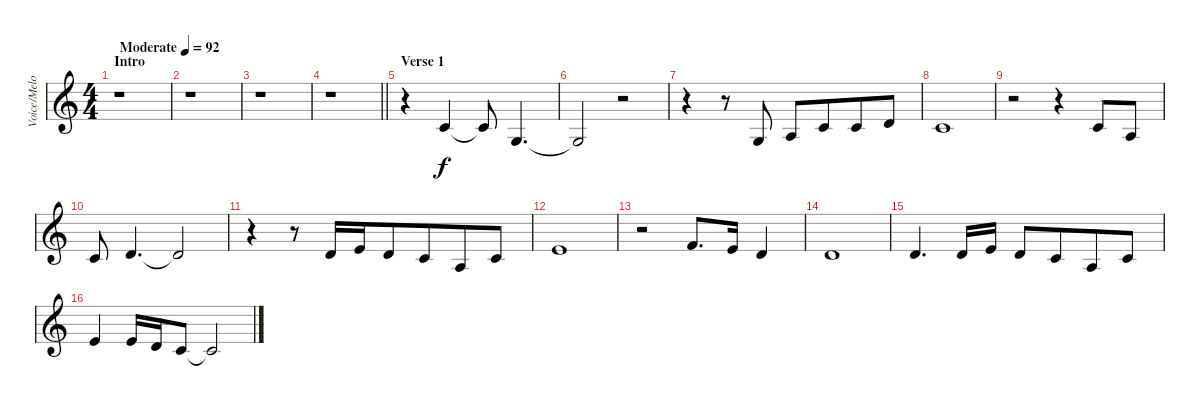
\track ("Voice/Melody" "Voice/Melo") {instrument clarinet}
\staff {score}
\tuning (E4 B3 G3 D3 A2 E2) {hide}
\ts (4 4)
\section ("" "Intro")
\tempo (92 "Moderate")
\clef g2
\ks c
r.1{dy f instrument clarinet} |
r.1 |
r.1 |
\barLineRight lightlight
r.1 |
\section ("" "Verse 1")
r.4 1.2.4 1.2{t}.8 0.3.4{d} |
0.3{t}.2 r.2 |
r.4 r.8 0.3.8 2.3.8 1.2.8{beam merge} 1.2.8 3.2.8 |
1.2.1 |
r.2 r.4 1.2.8 2.3.8 |
1.2.8 3.2.4{d} 3.2{t}.2 |
r.4 r.8 3.2.16 0.1.16{beam merge} 3.2.8 1.2.8{beam merge} 2.3.8 1.2.8 |
0.1.1 |
r.2 1.1.8{d} 0.1.16 3.2.4 |
3.2.1 |
3.2.4{d} 3.2.16 0.1.16 3.2.8 1.2.8{beam merge} 2.3.8 1.2.8 |
0.1.4 0.1.16 3.2.16 1.2.8 1.2{t}.2
